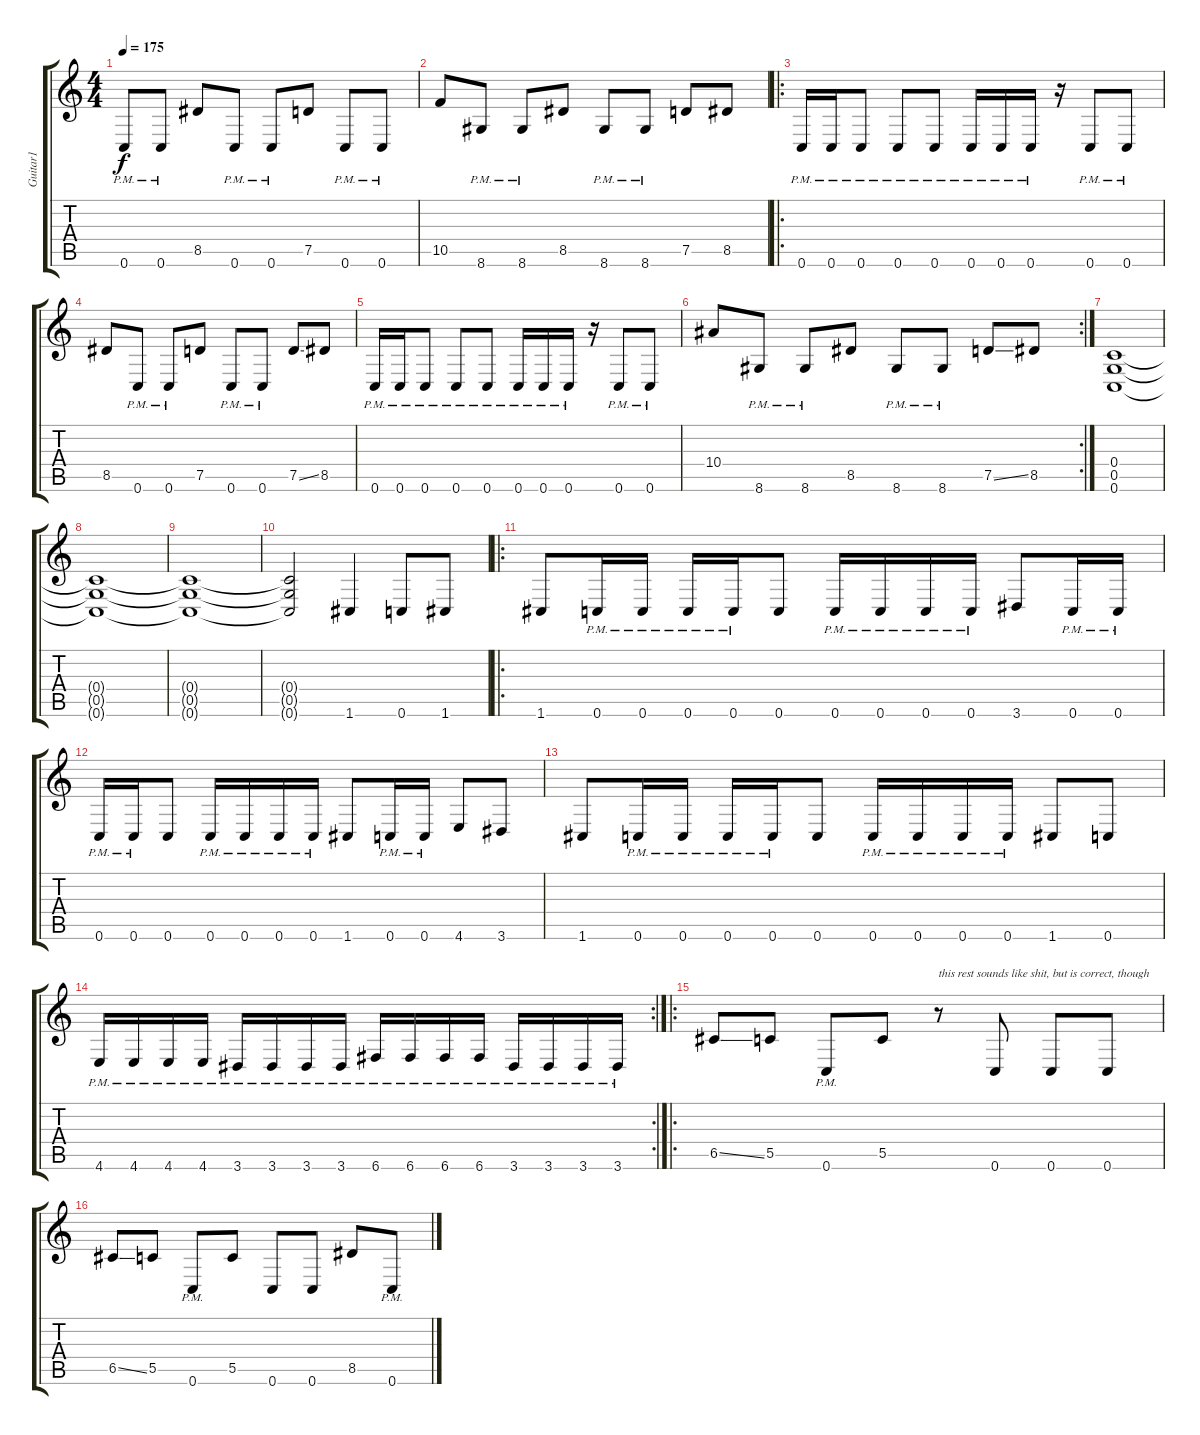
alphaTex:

\track ("Guitar1" "Guitar1") {instrument distortionguitar}
\staff {score tabs}
\tuning (D4 A3 F3 C3 G2 C2) {hide}
\ts (4 4)
\tempo 175
\clef g2
\ks c
0.6{pm}.8{dy f} 0.6{pm}.8 8.5.8 0.6{pm}.8 0.6{pm}.8 7.5.8 0.6{pm}.8 0.6{pm}.8 |
10.5.8 8.6{pm}.8 8.6{pm}.8 8.5.8 8.6{pm}.8 8.6{pm}.8 7.5.8 8.5.8 |
\ro
0.6{pm}.16 0.6{pm}.16 0.6{pm}.8 0.6{pm}.8 0.6{pm}.8 0.6{pm}.16 0.6{pm}.16 0.6{pm}.16 r.16 0.6{pm}.8 0.6{pm}.8 |
8.5.8 0.6{pm}.8 0.6{pm}.8 7.5.8 0.6{pm}.8 0.6{pm}.8 7.5{ss}.8 8.5.8 |
0.6{pm}.16 0.6{pm}.16 0.6{pm}.8 0.6{pm}.8 0.6{pm}.8 0.6{pm}.16 0.6{pm}.16 0.6{pm}.16 r.16 0.6{pm}.8 0.6{pm}.8 |
\rc 2
10.4.8 8.6{pm}.8 8.6{pm}.8 8.5.8 8.6{pm}.8 8.6{pm}.8 7.5{ss}.8 8.5.8 |
(0.4 0.5 0.6).1 |
(0.4{t} 0.5{t} 0.6{t}).1 |
(0.4{t} 0.5{t} 0.6{t}).1 |
(0.4{t} 0.5{t} 0.6{t}).2 1.6.4 0.6.8 1.6.8 |
\ro
1.6.8 0.6{pm}.16 0.6{pm}.16 0.6{pm}.16 0.6{pm}.16 0.6.8 0.6{pm}.16 0.6{pm}.16 0.6{pm}.16 0.6{pm}.16 3.6.8 0.6{pm}.16 0.6{pm}.16 |
0.6{pm}.16 0.6{pm}.16 0.6.8 0.6{pm}.16 0.6{pm}.16 0.6{pm}.16 0.6{pm}.16 1.6.8 0.6{pm}.16 0.6{pm}.16 4.6.8 3.6.8 |
1.6.8 0.6{pm}.16 0.6{pm}.16 0.6{pm}.16 0.6{pm}.16 0.6.8 0.6{pm}.16 0.6{pm}.16 0.6{pm}.16 0.6{pm}.16 1.6.8 0.6.8 |
\rc 2
4.6{pm}.16 4.6{pm}.16 4.6{pm}.16 4.6{pm}.16 3.6{pm}.16 3.6{pm}.16 3.6{pm}.16 3.6{pm}.16 6.6{pm}.16 6.6{pm}.16 6.6{pm}.16 6.6{pm}.16 3.6{pm}.16 3.6{pm}.16 3.6{pm}.16 3.6{pm}.16 |
\ro
6.5{ss}.8 5.5.8 0.6{pm}.8 5.5.8 r.8{txt "this rest sounds like shit, but is correct, though"} 0.6.8 0.6.8 0.6.8 |
6.5{ss}.8 5.5.8 0.6{pm}.8 5.5.8 0.6.8 0.6.8 8.5.8 0.6{pm}.8
